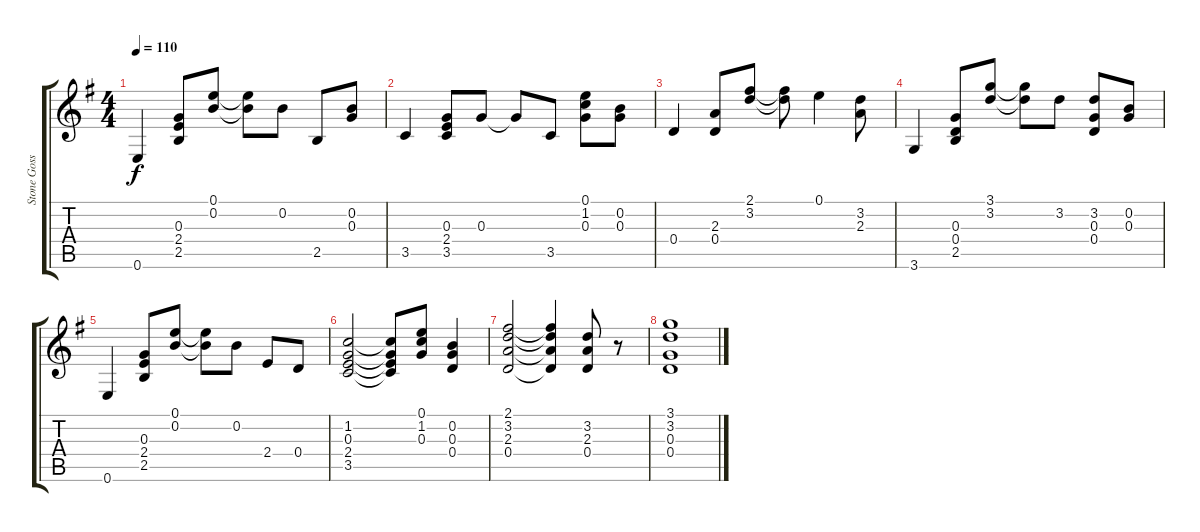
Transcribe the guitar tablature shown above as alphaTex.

\track ("Stone Gossard" "Stone Goss") {instrument overdrivenguitar}
\staff {score tabs}
\tuning (E4 B3 G3 D3 A2 E2) {hide}
\ts (4 4)
\tempo 110
\clef g2
\ks g
0.6.4{dy f} (0.3 2.4 2.5).8 (0.1 0.2).8 (0.1{t} 0.2{t}).8 0.2.8 2.5.8 (0.2 0.3).8 |
3.5.4 (0.3 2.4 3.5).8 0.3.8 0.3{t}.8 3.5.8 (0.1 1.2 0.3).8 (0.2 0.3).8 |
0.4.4 (2.3 0.4).8 (2.1 3.2).8 (2.1{t} 3.2{t}).8 0.1.4 (3.2 2.3).8 |
3.6.4 (0.3 0.4 2.5).8 (3.1 3.2).8 (3.1{t} 3.2{t}).8 3.2.8 (3.2 0.3 0.4).8 (0.2 0.3).8 |
0.6.4 (0.3 2.4 2.5).8 (0.1 0.2).8 (0.1{t} 0.2{t}).8 0.2.8 2.4.8 0.4.8 |
(1.2 0.3 2.4 3.5).2 (1.2{t} 0.3{t} 2.4{t} 3.5{t}).8 (0.1 1.2 0.3).8 (0.2 0.3 0.4).4 |
(2.1 3.2 2.3 0.4).2 (2.1{t} 3.2{t} 2.3{t} 0.4{t}).4 (3.2 2.3 0.4).8 r.8 |
(3.1 3.2 0.3 0.4).1
